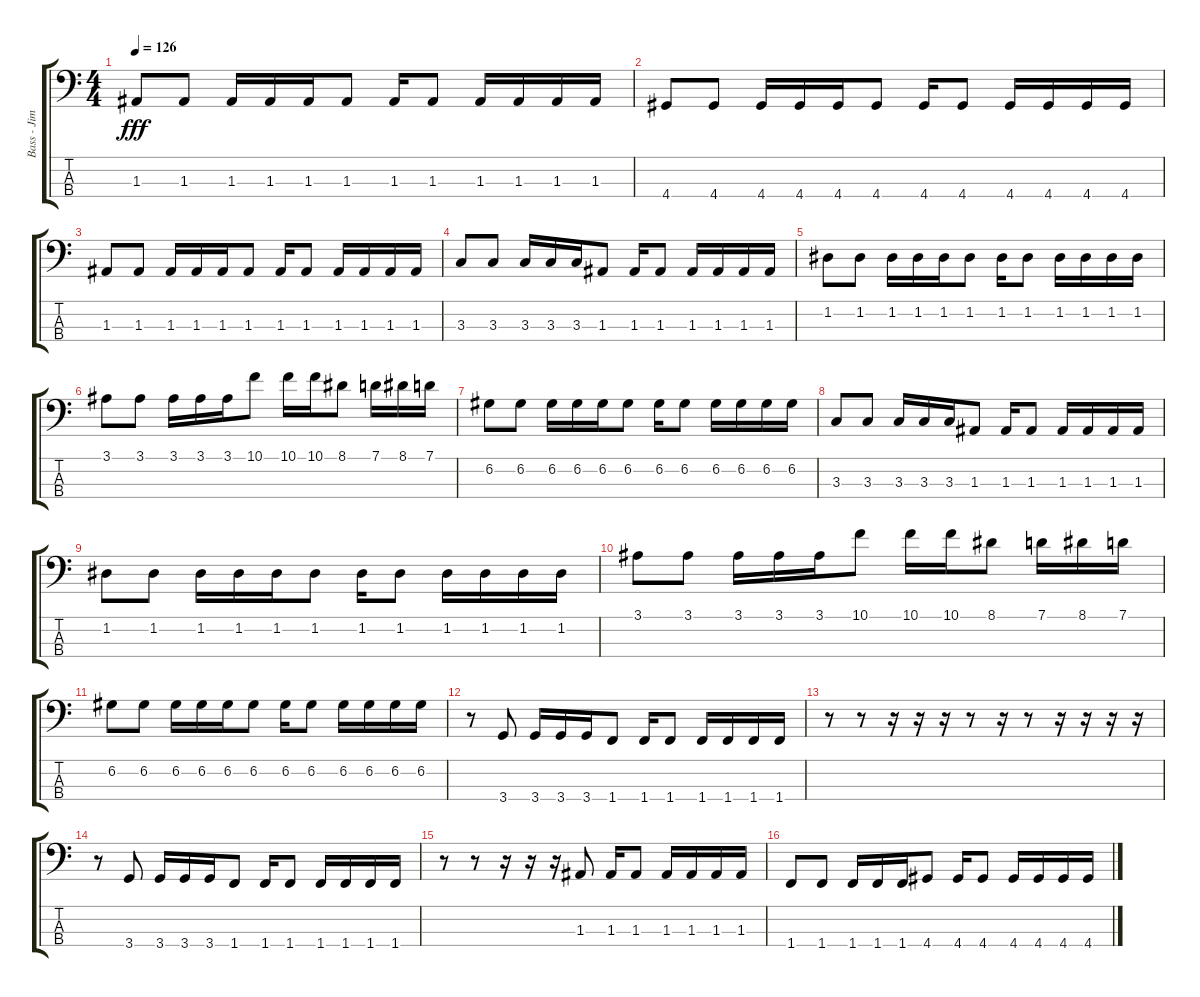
\track ("Bass - Jim" "Bass - Jim") {instrument electricbassfinger}
\staff {score tabs}
\tuning (G2 D2 A1 E1) {hide}
\ts (4 4)
\tempo 126
\clef f4
\ks c
1.3.8{dy fff} 1.3.8 1.3.16 1.3.16 1.3.16 1.3.8 1.3.16 1.3.8 1.3.16 1.3.16 1.3.16 1.3.16 |
4.4.8 4.4.8 4.4.16 4.4.16 4.4.16 4.4.8 4.4.16 4.4.8 4.4.16 4.4.16 4.4.16 4.4.16 |
1.3.8 1.3.8 1.3.16 1.3.16 1.3.16 1.3.8 1.3.16 1.3.8 1.3.16 1.3.16 1.3.16 1.3.16 |
3.3.8 3.3.8 3.3.16 3.3.16 3.3.16 1.3.8 1.3.16 1.3.8 1.3.16 1.3.16 1.3.16 1.3.16 |
1.2.8 1.2.8 1.2.16 1.2.16 1.2.16 1.2.8 1.2.16 1.2.8 1.2.16 1.2.16 1.2.16 1.2.16 |
3.1.8 3.1.8 3.1.16 3.1.16 3.1.16 10.1.8 10.1.16 10.1.16 8.1.8 7.1.16 8.1.16 7.1.16 |
6.2.8 6.2.8 6.2.16 6.2.16 6.2.16 6.2.8 6.2.16 6.2.8 6.2.16 6.2.16 6.2.16 6.2.16 |
3.3.8 3.3.8 3.3.16 3.3.16 3.3.16 1.3.8 1.3.16 1.3.8 1.3.16 1.3.16 1.3.16 1.3.16 |
1.2.8 1.2.8 1.2.16 1.2.16 1.2.16 1.2.8 1.2.16 1.2.8 1.2.16 1.2.16 1.2.16 1.2.16 |
3.1.8 3.1.8 3.1.16 3.1.16 3.1.16 10.1.8 10.1.16 10.1.16 8.1.8 7.1.16 8.1.16 7.1.16 |
6.2.8 6.2.8 6.2.16 6.2.16 6.2.16 6.2.8 6.2.16 6.2.8 6.2.16 6.2.16 6.2.16 6.2.16 |
r.8 3.4.8 3.4.16 3.4.16 3.4.16 1.4.8 1.4.16 1.4.8 1.4.16 1.4.16 1.4.16 1.4.16 |
r.8 r.8 r.16 r.16 r.16 r.8 r.16 r.8 r.16 r.16 r.16 r.16 |
r.8 3.4.8 3.4.16 3.4.16 3.4.16 1.4.8 1.4.16 1.4.8 1.4.16 1.4.16 1.4.16 1.4.16 |
r.8 r.8 r.16 r.16 r.16 1.3.8 1.3.16 1.3.8 1.3.16 1.3.16 1.3.16 1.3.16 |
1.4.8 1.4.8 1.4.16 1.4.16 1.4.16 4.4.8 4.4.16 4.4.8 4.4.16 4.4.16 4.4.16 4.4.16
